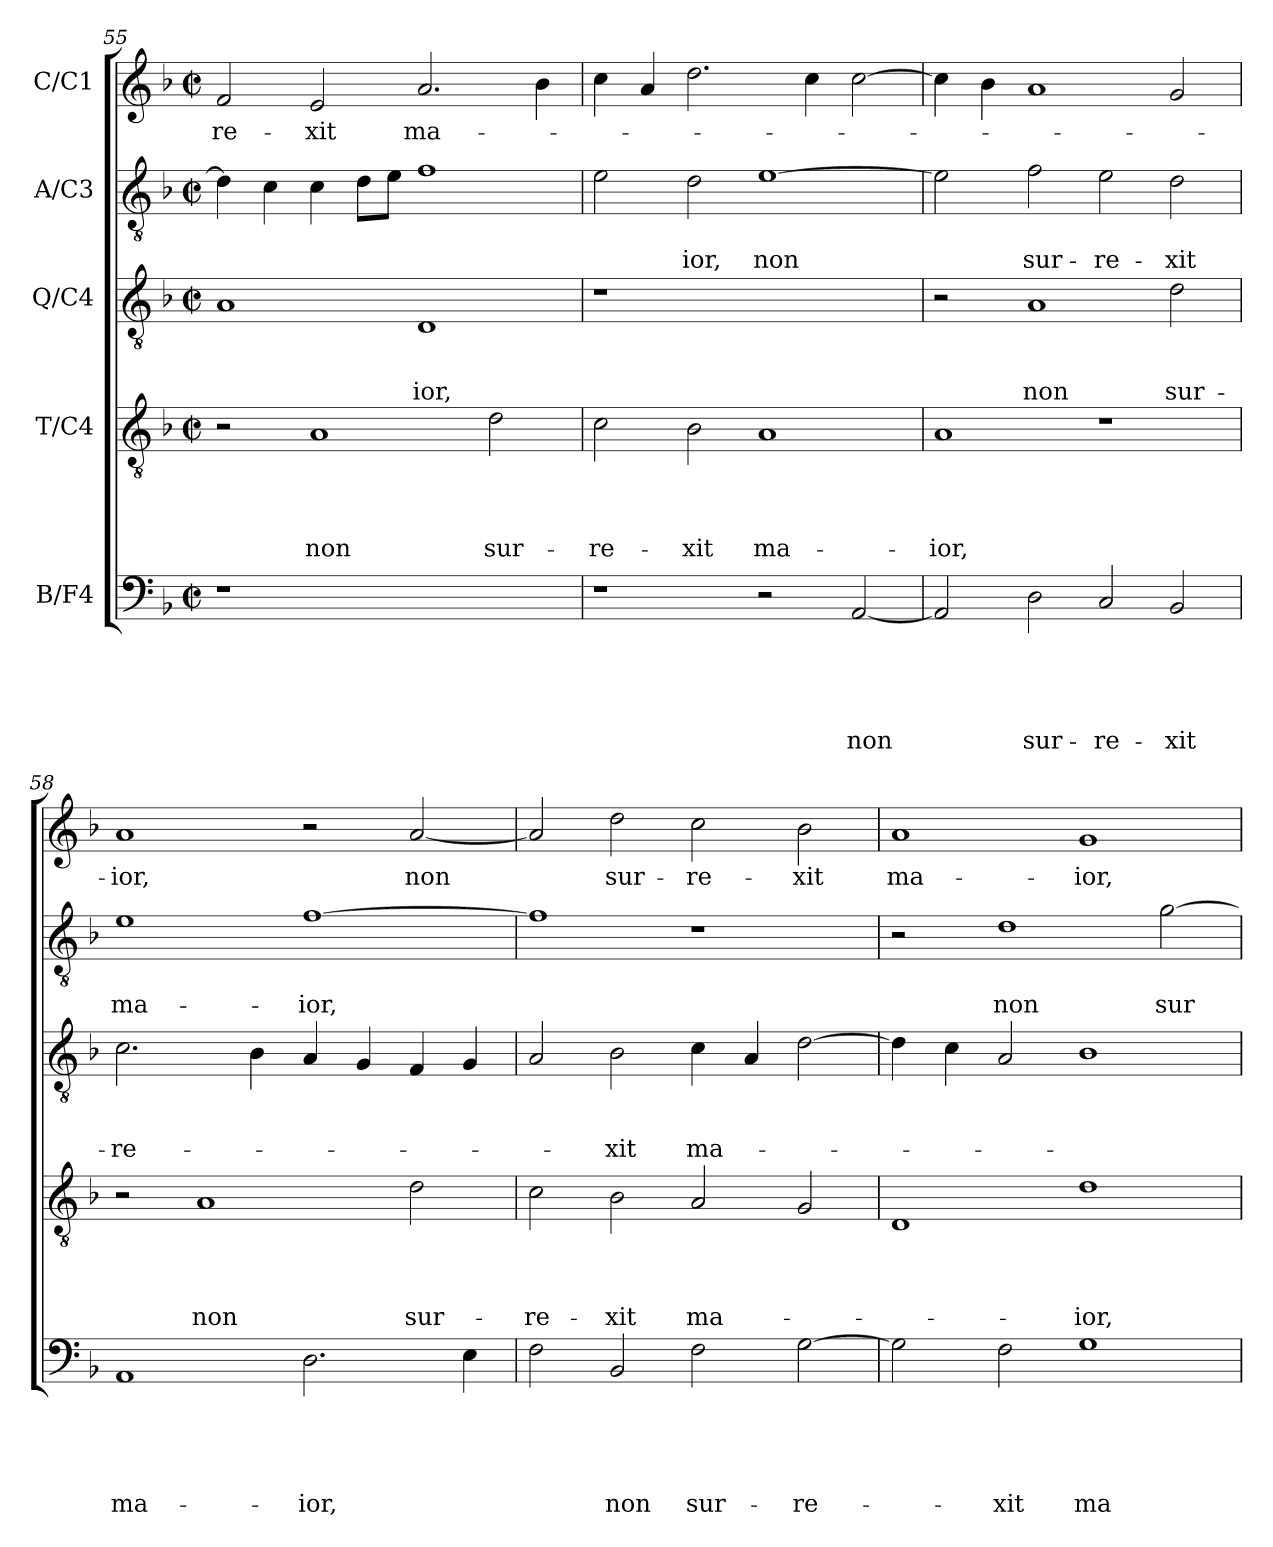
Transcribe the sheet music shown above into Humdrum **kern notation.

**kern	**text	**text	**text	**text	**text	**kern	**text	**text	**text	**text	**kern	**text	**text	**text	**kern	**text	**text	**kern	**text
*part5	*part5	*part5	*part5	*part5	*part5	*part4	*part4	*part4	*part4	*part4	*part3	*part3	*part3	*part3	*part2	*part2	*part2	*part1	*part1
*staff5	*staff5	*staff5	*staff5	*staff5	*staff5	*staff4	*staff4	*staff4	*staff4	*staff4	*staff3	*staff3	*staff3	*staff3	*staff2	*staff2	*staff2	*staff1	*staff1
*I"B/F4	*	*	*	*	*	*I"T/C4	*	*	*	*	*I"Q/C4	*	*	*	*I"A/C3	*	*	*I"C/C1	*
!!LO:LB:g=z
*clefF4	*	*	*	*	*	*clefGv2	*	*	*	*	*clefGv2	*	*	*	*clefGv2	*	*	*clefG2	*
*k[b-]	*	*	*	*	*	*k[b-]	*	*	*	*	*k[b-]	*	*	*	*k[b-]	*	*	*k[b-]	*
*F:	*	*	*	*	*	*F:	*	*	*	*	*F:	*	*	*	*F:	*	*	*F:	*
*M2/2	*	*	*	*	*	*M2/2	*	*	*	*	*M2/2	*	*	*	*M2/2	*	*	*M2/2	*
*met(c|)	*	*	*	*	*	*met(c|)	*	*	*	*	*met(c|)	*	*	*	*met(c|)	*	*	*met(c|)	*
=55	=55	=55	=55	=55	=55	=55	=55	=55	=55	=55	=55	=55	=55	=55	=55	=55	=55	=55	=55
!	!	!	!	!	!	!	!	!	!	!	!	!	!	!	!	!	!	!	!LO:LY:b
1r	.	.	.	.	.	2r	.	.	.	.	1A	.	.	.	4d\]	.	.	2f/	-re-
.	.	.	.	.	.	.	.	.	.	.	.	.	.	.	4c\	.	.	.	.
!	!	!	!	!	!	!	!	!	!	!LO:LY:b	!	!	!	!	!	!	!	!	!LO:LY:b
.	.	.	.	.	.	1A	.	.	.	non	.	.	.	.	4c\	.	.	2e/	-xit
.	.	.	.	.	.	.	.	.	.	.	.	.	.	.	8d\L	.	.	.	.
.	.	.	.	.	.	.	.	.	.	.	.	.	.	.	8e\J	.	.	.	.
!	!	!	!	!	!	!	!	!	!	!	!	!	!	!LO:LY:b	!	!	!	!	!LO:LY:b
1ryy	.	.	.	.	.	.	.	.	.	.	1D	.	.	-ior,	1f	.	.	2.a/	ma-
!	!	!	!	!	!	!	!	!	!	!LO:LY:b	!	!	!	!	!	!	!	!	!
.	.	.	.	.	.	2d\	.	.	.	sur-	.	.	.	.	.	.	.	.	.
.	.	.	.	.	.	.	.	.	.	.	.	.	.	.	.	.	.	4b-\	.
=56	=56	=56	=56	=56	=56	=56	=56	=56	=56	=56	=56	=56	=56	=56	=56	=56	=56	=56	=56
!	!	!	!	!	!	!	!	!	!	!LO:LY:b	!	!	!	!	!	!	!	!	!
1r	.	.	.	.	.	2c\	.	.	.	-re-	1r	.	.	.	2e\	.	.	4cc\	.
.	.	.	.	.	.	.	.	.	.	.	.	.	.	.	.	.	.	4a/	.
!	!	!	!	!	!	!	!	!	!	!LO:LY:b	!	!	!	!	!	!	!LO:LY:b	!	!
.	.	.	.	.	.	2B-\	.	.	.	-xit	.	.	.	.	2d\	.	-ior,	2.dd\	.
!	!	!	!	!	!	!	!	!	!	!LO:LY:b	!	!	!	!	!	!	!LO:LY:b	!	!
2r	.	.	.	.	.	1A	.	.	.	ma-	1ryy	.	.	.	[1e	.	non	.	.
.	.	.	.	.	.	.	.	.	.	.	.	.	.	.	.	.	.	4cc\	.
!	!	!	!	!	!LO:LY:b	!	!	!	!	!	!	!	!	!	!	!	!	!	!
[2AA/	.	.	.	.	non	.	.	.	.	.	.	.	.	.	.	.	.	[2cc\	.
=57	=57	=57	=57	=57	=57	=57	=57	=57	=57	=57	=57	=57	=57	=57	=57	=57	=57	=57	=57
!	!	!	!	!	!	!	!	!	!	!LO:LY:b	!	!	!	!	!	!	!	!	!
2AA/]	.	.	.	.	.	1A	.	.	.	-ior,	2r	.	.	.	2e\]	.	.	4cc\]	.
.	.	.	.	.	.	.	.	.	.	.	.	.	.	.	.	.	.	4b-\	.
!	!	!	!	!	!LO:LY:b	!	!	!	!	!	!	!	!	!LO:LY:b	!	!	!LO:LY:b	!	!
2D\	.	.	.	.	sur-	.	.	.	.	.	1A	.	.	non	2f\	.	sur-	1a	.
!	!	!	!	!	!LO:LY:b	!	!	!	!	!	!	!	!	!	!	!	!LO:LY:b	!	!
2C/	.	.	.	.	-re-	1r	.	.	.	.	.	.	.	.	2e\	.	-re-	.	.
!	!	!	!	!	!LO:LY:b	!	!	!	!	!	!	!	!	!LO:LY:b	!	!	!LO:LY:b	!	!
2BB-/	.	.	.	.	-xit	.	.	.	.	.	2d\	.	.	sur-	2d\	.	-xit	2g/	.
=58	=58	=58	=58	=58	=58	=58	=58	=58	=58	=58	=58	=58	=58	=58	=58	=58	=58	=58	=58
!	!	!	!	!	!LO:LY:b	!	!	!	!	!	!	!	!	!LO:LY:b	!	!	!LO:LY:b	!	!LO:LY:b
1AA	.	.	.	.	ma-	2r	.	.	.	.	2.c\	.	.	-re-	1e	.	ma-	1a	-ior,
!	!	!	!	!	!	!	!	!	!	!LO:LY:b	!	!	!	!	!	!	!	!	!
.	.	.	.	.	.	1A	.	.	.	non	.	.	.	.	.	.	.	.	.
.	.	.	.	.	.	.	.	.	.	.	4B-\	.	.	.	.	.	.	.	.
!	!	!	!	!	!LO:LY:b	!	!	!	!	!	!	!	!	!	!	!	!LO:LY:b	!	!
2.D\	.	.	.	.	-ior,	.	.	.	.	.	4A/	.	.	.	[1f	.	-ior,	2r	.
.	.	.	.	.	.	.	.	.	.	.	4G/	.	.	.	.	.	.	.	.
!	!	!	!	!	!	!	!	!	!	!LO:LY:b	!	!	!	!	!	!	!	!	!LO:LY:b
.	.	.	.	.	.	2d\	.	.	.	sur-	4F/	.	.	.	.	.	.	[2a/	non
4E\	.	.	.	.	.	.	.	.	.	.	4G/	.	.	.	.	.	.	.	.
=59	=59	=59	=59	=59	=59	=59	=59	=59	=59	=59	=59	=59	=59	=59	=59	=59	=59	=59	=59
!	!	!	!	!	!	!	!	!	!	!LO:LY:b	!	!	!	!	!	!	!	!	!
2F\	.	.	.	.	.	2c\	.	.	.	-re-	2A/	.	.	.	1f]	.	.	2a/]	.
!	!	!	!	!	!LO:LY:b	!	!	!	!	!LO:LY:b	!	!	!	!LO:LY:b	!	!	!	!	!LO:LY:b
2BB-/	.	.	.	.	non	2B-\	.	.	.	-xit	2B-\	.	.	-xit	.	.	.	2dd\	sur-
!	!	!	!	!	!LO:LY:b	!	!	!	!	!LO:LY:b	!	!	!	!LO:LY:b	!	!	!	!	!LO:LY:b
2F\	.	.	.	.	sur-	2A/	.	.	.	ma-	4c\	.	.	ma-	1r	.	.	2cc\	-re-
.	.	.	.	.	.	.	.	.	.	.	4A/	.	.	.	.	.	.	.	.
!	!	!	!	!	!LO:LY:b	!	!	!	!	!	!	!	!	!	!	!	!	!	!LO:LY:b
[2G\	.	.	.	.	-re-	2G/	.	.	.	.	[2d\	.	.	.	.	.	.	2b-\	-xit
=60	=60	=60	=60	=60	=60	=60	=60	=60	=60	=60	=60	=60	=60	=60	=60	=60	=60	=60	=60
!	!	!	!	!	!	!	!	!	!	!	!	!	!	!	!	!	!	!	!LO:LY:b
2G\]	.	.	.	.	.	1D	.	.	.	.	4d\]	.	.	.	2r	.	.	1a	ma-
.	.	.	.	.	.	.	.	.	.	.	4c\	.	.	.	.	.	.	.	.
!	!	!	!	!	!LO:LY:b	!	!	!	!	!	!	!	!	!	!	!	!LO:LY:b	!	!
2F\	.	.	.	.	-xit	.	.	.	.	.	2A/	.	.	.	1d	.	non	.	.
!	!	!	!	!	!LO:LY:b	!	!	!	!	!LO:LY:b	!	!	!	!	!	!	!	!	!LO:LY:b
1G	.	.	.	.	ma-	1d	.	.	.	-ior,	1B-	.	.	.	.	.	.	1g	-ior,
!	!	!	!	!	!	!	!	!	!	!	!	!	!	!	!	!	!LO:LY:b	!	!
.	.	.	.	.	.	.	.	.	.	.	.	.	.	.	[2g\	.	sur-	.	.
=	=	=	=	=	=	=	=	=	=	=	=	=	=	=	=	=	=	=	=
*-	*-	*-	*-	*-	*-	*-	*-	*-	*-	*-	*-	*-	*-	*-	*-	*-	*-	*-	*-
